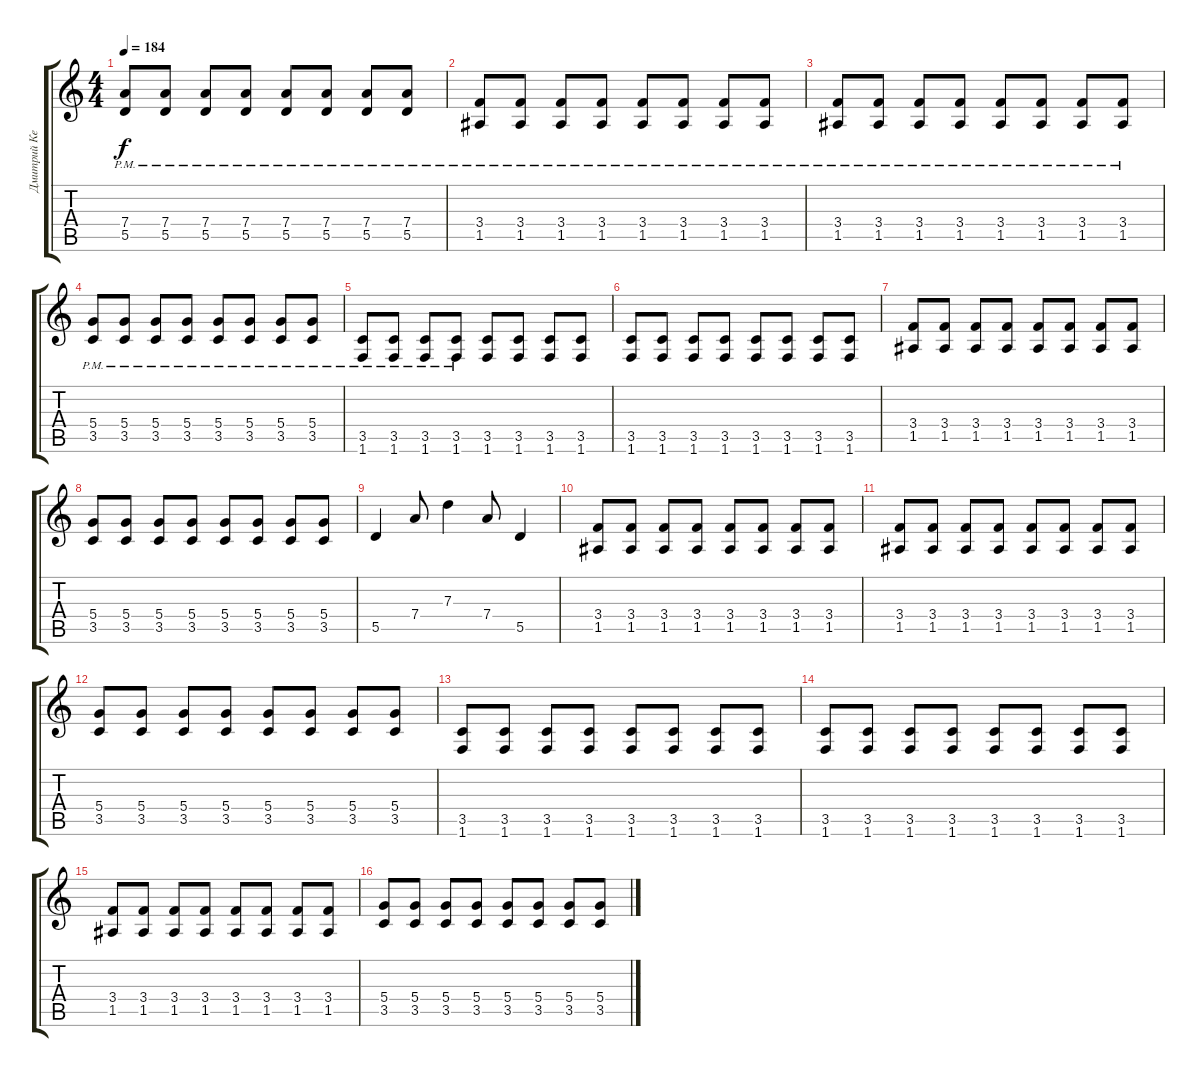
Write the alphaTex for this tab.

\track ("Дмитрий Кежватов (2)" "Дмитрий Ке") {instrument overdrivenguitar}
\staff {score tabs}
\tuning (E4 B3 G3 D3 A2 E2) {hide}
\ts (4 4)
\tempo 184
\clef g2
\ks c
(7.4{pm} 5.5{pm}).8{dy f} (7.4{pm} 5.5{pm}).8 (7.4{pm} 5.5{pm}).8 (7.4{pm} 5.5{pm}).8 (7.4{pm} 5.5{pm}).8 (7.4{pm} 5.5{pm}).8 (7.4{pm} 5.5{pm}).8 (7.4{pm} 5.5{pm}).8 |
(3.4{pm} 1.5{pm}).8 (3.4{pm} 1.5{pm}).8 (3.4{pm} 1.5{pm}).8 (3.4{pm} 1.5{pm}).8 (3.4{pm} 1.5{pm}).8 (3.4{pm} 1.5{pm}).8 (3.4{pm} 1.5{pm}).8 (3.4{pm} 1.5{pm}).8 |
(3.4{pm} 1.5{pm}).8 (3.4{pm} 1.5{pm}).8 (3.4{pm} 1.5{pm}).8 (3.4{pm} 1.5{pm}).8 (3.4{pm} 1.5{pm}).8 (3.4{pm} 1.5{pm}).8 (3.4{pm} 1.5{pm}).8 (3.4{pm} 1.5{pm}).8 |
(5.4{pm} 3.5{pm}).8 (5.4{pm} 3.5{pm}).8 (5.4{pm} 3.5{pm}).8 (5.4{pm} 3.5{pm}).8 (5.4{pm} 3.5{pm}).8 (5.4{pm} 3.5{pm}).8 (5.4{pm} 3.5{pm}).8 (5.4{pm} 3.5{pm}).8 |
(3.5{pm} 1.6{pm}).8 (3.5{pm} 1.6{pm}).8 (3.5{pm} 1.6{pm}).8 (3.5{pm} 1.6{pm}).8 (3.5 1.6).8 (3.5 1.6).8 (3.5 1.6).8 (3.5 1.6).8 |
(3.5 1.6).8 (3.5 1.6).8 (3.5 1.6).8 (3.5 1.6).8 (3.5 1.6).8 (3.5 1.6).8 (3.5 1.6).8 (3.5 1.6).8 |
(3.4 1.5).8 (3.4 1.5).8 (3.4 1.5).8 (3.4 1.5).8 (3.4 1.5).8 (3.4 1.5).8 (3.4 1.5).8 (3.4 1.5).8 |
(5.4 3.5).8 (5.4 3.5).8 (5.4 3.5).8 (5.4 3.5).8 (5.4 3.5).8 (5.4 3.5).8 (5.4 3.5).8 (5.4 3.5).8 |
5.5.4 7.4.8 7.3.4 7.4.8 5.5.4 |
(3.4 1.5).8 (3.4 1.5).8 (3.4 1.5).8 (3.4 1.5).8 (3.4 1.5).8 (3.4 1.5).8 (3.4 1.5).8 (3.4 1.5).8 |
(3.4 1.5).8 (3.4 1.5).8 (3.4 1.5).8 (3.4 1.5).8 (3.4 1.5).8 (3.4 1.5).8 (3.4 1.5).8 (3.4 1.5).8 |
(5.4 3.5).8 (5.4 3.5).8 (5.4 3.5).8 (5.4 3.5).8 (5.4 3.5).8 (5.4 3.5).8 (5.4 3.5).8 (5.4 3.5).8 |
(3.5 1.6).8 (3.5 1.6).8 (3.5 1.6).8 (3.5 1.6).8 (3.5 1.6).8 (3.5 1.6).8 (3.5 1.6).8 (3.5 1.6).8 |
(3.5 1.6).8 (3.5 1.6).8 (3.5 1.6).8 (3.5 1.6).8 (3.5 1.6).8 (3.5 1.6).8 (3.5 1.6).8 (3.5 1.6).8 |
(3.4 1.5).8 (3.4 1.5).8 (3.4 1.5).8 (3.4 1.5).8 (3.4 1.5).8 (3.4 1.5).8 (3.4 1.5).8 (3.4 1.5).8 |
(5.4 3.5).8 (5.4 3.5).8 (5.4 3.5).8 (5.4 3.5).8 (5.4 3.5).8 (5.4 3.5).8 (5.4 3.5).8 (5.4 3.5).8
